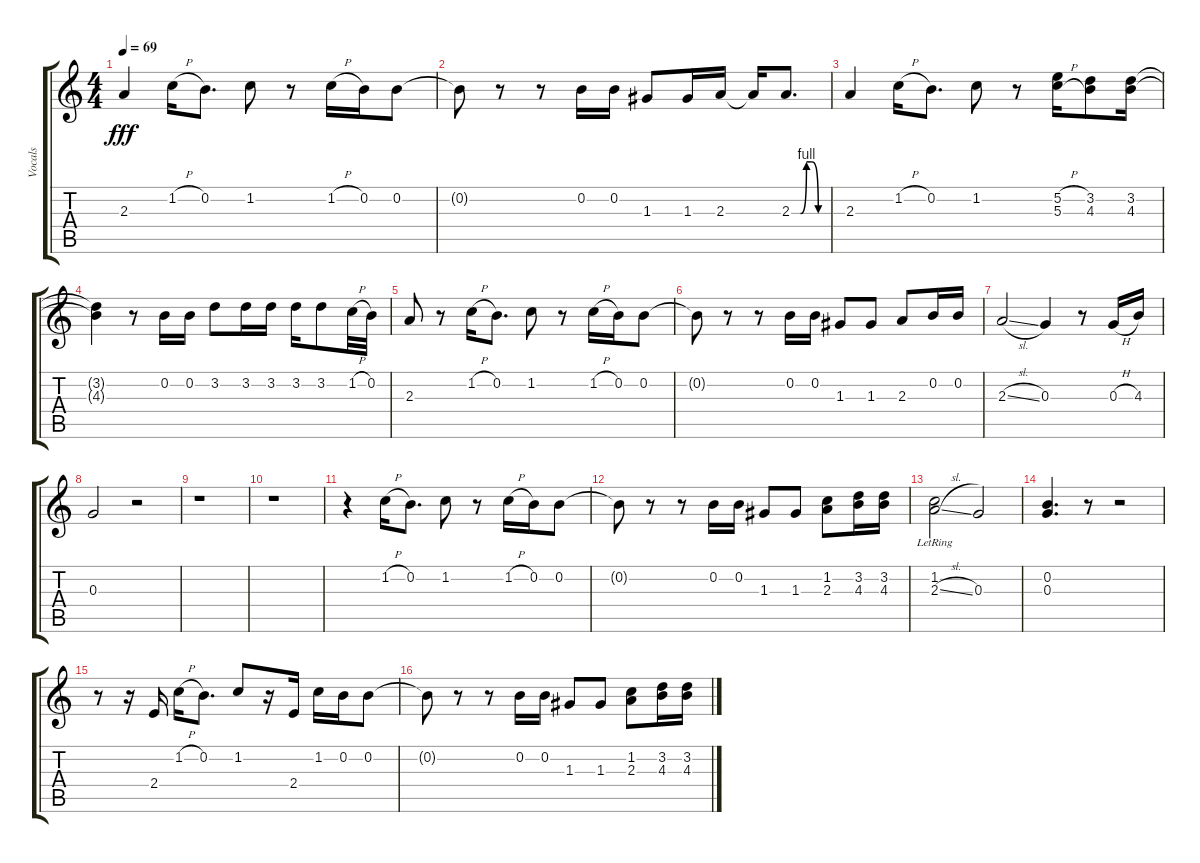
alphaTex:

\track ("Vocals" "Vocals") {instrument contrabass}
\staff {score tabs}
\tuning (E4 B3 G3 D3 A2 E2) {hide}
\ts (4 4)
\tempo 69
\clef g2
\ks c
2.3.4{dy fff} 1.2{h}.16 0.2.8{d} 1.2.8 r.8 1.2{h}.16 0.2.16 0.2.8 |
0.2{t}.8 r.8 r.8 0.2.16 0.2.16 1.3.8 1.3.16 2.3.16 2.3{t}.16 2.3{be (custom 0 0 15 0 25 4 34 4 45 0 60 0)}.8{d} |
2.3.4 1.2{h}.16 0.2.8{d} 1.2.8 r.8 (5.2{h} 5.3{h}).16 (3.2 4.3).8 (3.2 4.3).16 |
(3.2{t} 4.3{t}).4 r.8 0.2.16 0.2.16 3.2.8 3.2.16 3.2.16 3.2.16 3.2.8 1.2{h}.32 0.2.32 |
2.3.8 r.8 1.2{h}.16 0.2.8{d} 1.2.8 r.8 1.2{h}.16 0.2.16 0.2.8 |
0.2{t}.8 r.8 r.8 0.2.16 0.2.16 1.3.8 1.3.8 2.3.8 0.2.16 0.2.16 |
2.3{sl}.2 0.3.4 r.8 0.3{h}.16 4.3.16 |
0.3.2 r.2 |
r.1 |
r.1 |
r.4 1.2{h}.16 0.2.8{d} 1.2.8 r.8 1.2{h}.16 0.2.16 0.2.8 |
0.2{t}.8 r.8 r.8 0.2.16 0.2.16 1.3.8 1.3.8 (1.2 2.3).8 (3.2 4.3).16 (3.2 4.3).16 |
(1.2{lr} 2.3{sl}).2 0.3.2 |
(0.2 0.3).4{d} r.8 r.2 |
r.8 r.16 2.4.16 1.2{h}.16 0.2.8{d} 1.2.8 r.16 2.4.16 1.2.16 0.2.16 0.2.8 |
0.2{t}.8 r.8 r.8 0.2.16 0.2.16 1.3.8 1.3.8 (1.2 2.3).8 (3.2 4.3).16 (3.2 4.3).16
